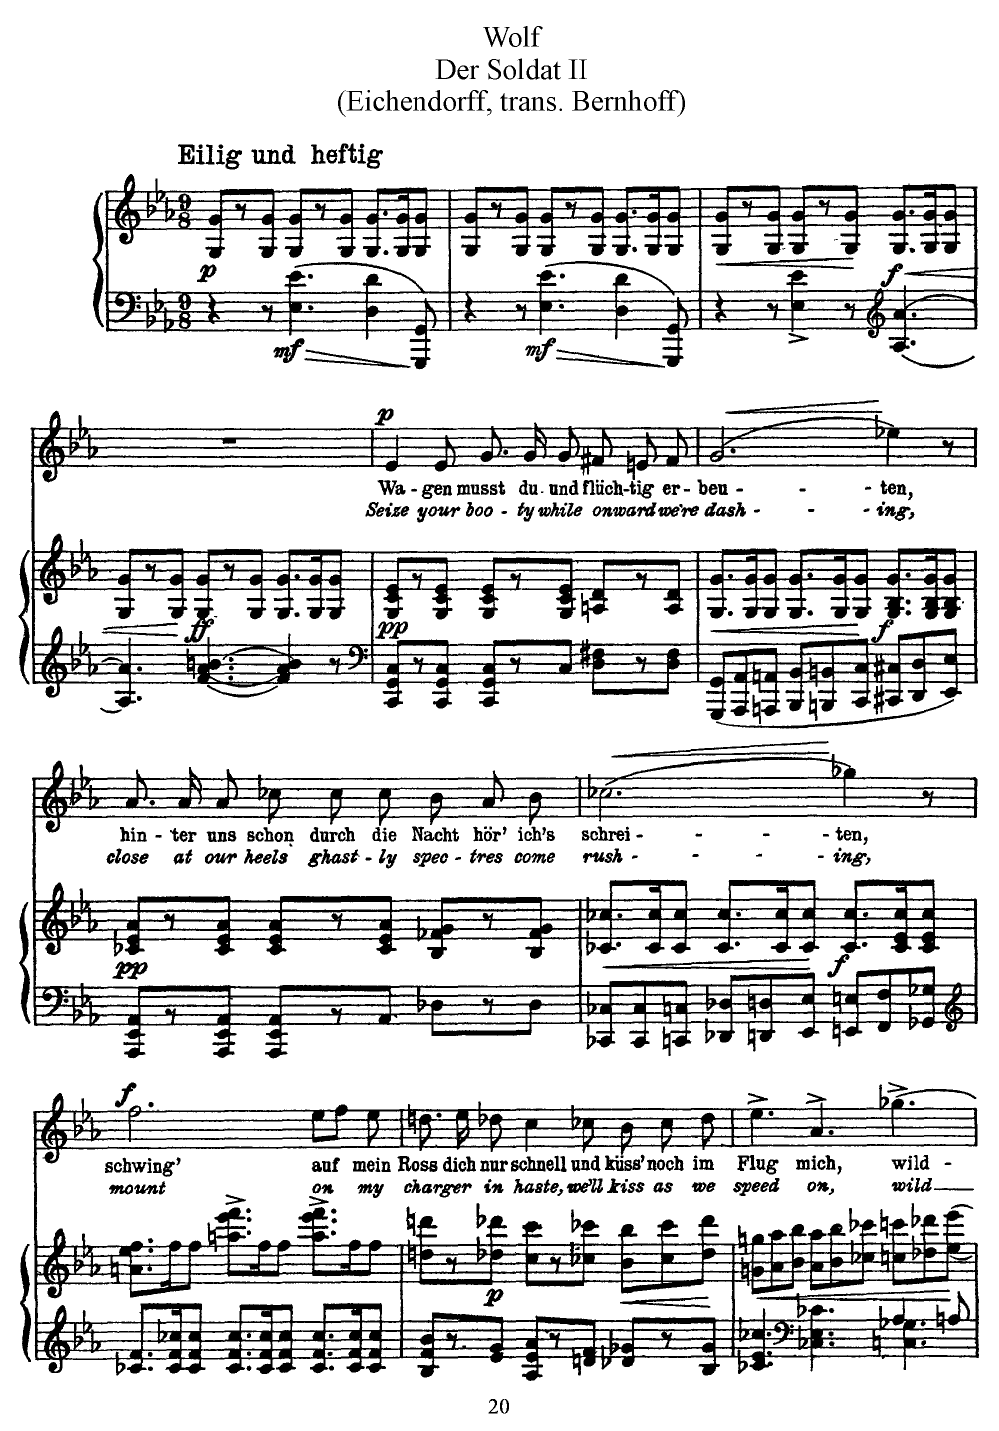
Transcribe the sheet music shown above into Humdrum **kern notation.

**kern	**kern	**dynam	**kern	**text	**text	**dynam
*part2	*part2	*part2	*part1	*part1	*part1	*part1
*staff3	*staff2	*staff2/3	*staff1	*staff1	*staff1	*staff1
*I"Piano	*	*	*I"Voice	*	*	*
*I'Pno	*	*	*	*	*	*
*clefF4	*clefG2	*	*clefG2	*	*	*
*k[b-e-a-]	*k[b-e-a-]	*	*k[]	*	*	*
*M9/8	*M9/8	*	*M9/8	*	*	*
=1	=1	=1	=1	=1	=1	=1
!	!	!	!LO:TX:a:B:t=Eilig und heftig	!	!	!
!	!	!LO:DY:b	!	!	!	!
4r	8G/ 8g/L	p	8%9r	.	.	.
.	8r	.	.	.	.	.
8r	8G/ 8g/J	.	.	.	.	.
!	!	!LO:DY:b=2	!	!	!	!
4.E-\ 4.e-\	8G/ 8g/L	mf	.	.	.	.
.	8r	.	.	.	.	.
.	8G/ 8g/J	.	.	.	.	.
4D\ 4d\	8.G/ 8.g/L	.	.	.	.	.
.	16G/ 16g/K	.	.	.	.	.
8GGG/ 8GG/	8G/ 8g/J	.	.	.	.	.
=2	=2	=2	=2	=2	=2	=2
4r	8G/ 8g/L	.	8%9r	.	.	.
.	8r	.	.	.	.	.
8r	8G/ 8g/J	.	.	.	.	.
!	!	!LO:DY:b=2	!	!	!	!
4.E-\ 4.e-\	8G/ 8g/L	mf	.	.	.	.
.	8r	.	.	.	.	.
.	8G/ 8g/J	.	.	.	.	.
4D\ 4d\	8.G/ 8.g/L	.	.	.	.	.
.	16G/ 16g/K	.	.	.	.	.
8GGG/ 8GG/	8G/ 8g/J	.	.	.	.	.
=3	=3	=3	=3	=3	=3	=3
*	*	*	*k[b-e-a-]	*	*	*
!	!	!LO:HP:b	!	!	!	!
4r	8G/ 8g/L	<	8%9r	.	.	.
.	8r	.	.	.	.	.
8r	8G/ 8g/J	.	.	.	.	.
4E-\^ 4e-\^	8G/ 8g/L	.	.	.	.	.
.	8r	.	.	.	.	.
8r	8G/ 8g/J	.	.	.	.	.
*clefG2	*	*	*	*	*	*
!	!	!LO:DY:n=1:b	!	!	!	!
[4.A-/ [4.a-/	8.G/ 8.g/L	[ f	.	.	.	.
!	!	!LO:HP:b	!	!	!	!
.	16G/ 16g/K	<	.	.	.	.
.	8G/ 8g/J	.	.	.	.	.
=4	=4	=4	=4	=4	=4	=4
4.A-/] 4.a-/]	8G/ 8g/L	.	8%9r	.	.	.
.	8r	.	.	.	.	.
.	8G/ 8g/J	.	.	.	.	.
!	!	!LO:DY:n=1:b	!	!	!	!
[4.f/ [<4.a-/ [4.bn/	8G/ 8g/L	[ ff	.	.	.	.
.	8r	.	.	.	.	.
.	8G/ 8g/J	.	.	.	.	.
4f/] 4a-/] 4b/]	8.G/ 8.g/L	.	.	.	.	.
.	16G/ 16g/K	.	.	.	.	.
8r	8G/ 8g/J	.	.	.	.	.
=5	=5	=5	=5	=5	=5	=5
*clefF4	*	*	*	*	*	*
!	!	!LO:DY:b	!	!	!	!LO:DY:a
8CC/ 8GG/ 8C/L	8G/ 8c/ 8e-/L	pp	4e-/	Wa-	Seize	p
8r	8r	.	.	.	.	.
8CC/ 8GG/ 8C/J	8G/ 8c/ 8e-/J	.	8e-/	-gen	your	.
8CC/ 8GG/ 8C/L	8G/ 8c/ 8e-/L	.	8.g/	musst	boo-	.
8r	8r	.	.	.	.	.
.	.	.	16g/	du	-ty	.
8C/J	8G/ 8c/ 8e-/J	.	8g/	und	while	.
8D\ 8F#X\L	8An/ 8d/L	.	8f#X/	flüch-	on-	.
8r	8r	.	8en/	-tig	-wards	.
8D\ 8F#\J	8A/ 8d/J	.	8f#/	er-	we’re	.
=6	=6	=6	=6	=6	=6	=6
!	!	!LO:HP:b	!	!	!	!LO:HP:b
8GGG/ 8GG/L	8.G/ 8.g/L	<	(2.g/	-beu-	dash-	<
8AAA-/ 8AA-/	.	.	.	.	.	.
.	16G/ 16g/K	.	.	.	.	.
8AAAn/ 8AAn/J	8G/ 8g/J	.	.	.	.	.
8BBB-/ 8BB-/L	8.G/ 8.g/L	.	.	.	.	.
8BBBn/ 8BBn/	.	.	.	.	.	.
.	16G/ 16g/K	.	.	.	.	.
8CC/ 8C/J	8G/ 8g/J	.	.	.	.	.
!	!	!LO:DY:n=1:b	!	!	!	!
8CC#X/ 8C#X/L	8.G/ 8.B-/ 8.g/L	[ f	4ee-X\)	-ten,	-ing,	[
8DD/ 8D/	.	.	.	.	.	.
.	16G/ 16B-/ 16g/K	.	.	.	.	.
8EE-/ 8E-/J	8G/ 8B-/ 8g/J	.	8r	.	.	.
=7	=7	=7	=7	=7	=7	=7
!	!	!LO:DY:b	!	!	!	!
8AAA-/ 8EE-/ 8AA-/L	8c-X/ 8e-/ 8a-/L	pp	8.a-/	hin-	close	.
8r	8r	.	.	.	.	.
.	.	.	16a-/	-ter	at	.
8AAA-/ 8EE-/ 8AA-/J	8c-/ 8e-/ 8a-/J	.	8a-/	uns	our	.
8AAA-/ 8EE-/ 8AA-/L	8c-/ 8e-/ 8a-/L	.	8cc-X\	schon	heels	.
8r	8r	.	8cc-\	durch	ghast-	.
8AA-/J	8c-/ 8e-/ 8a-/J	.	8cc-\	die	-ly	.
8D-X\L	8B-/ 8f-X/ 8g/L	.	8b-\	Nacht	spec-	.
8r	8r	.	8a-/	hör’	-tres	.
8D-\J	8B-/ 8f-/ 8g/J	.	8b-\	ich’s	come	.
=8	=8	=8	=8	=8	=8	=8
!	!	!LO:HP:b	!	!	!	!LO:HP:b
8CC-X/ 8C-X/L	8.c-X/ 8.cc-X/L	<	(2.cc-X\	schrei-	rush-	<
8CC-/ 8C-/	.	.	.	.	.	.
.	16c-/ 16cc-/K	.	.	.	.	.
8CCn/ 8Cn/J	8c-/ 8cc-/J	.	.	.	.	.
8DD-X/ 8D-X/L	8.c-/ 8.cc-/L	.	.	.	.	.
8DDn/ 8Dn/	.	.	.	.	.	.
.	16c-/ 16cc-/K	.	.	.	.	.
8EE-/ 8E-/J	8c-/ 8cc-/J	[	.	.	.	.
!	!	!LO:DY:b	!	!	!	!
8EEn/ 8En/L	8.c-/ 8.cc-/L	f	4gg-X\)	-ten,	-ing,	[
8FF/ 8F/	.	.	.	.	.	.
.	16c-/ 16e-/ 16cc-/K	.	.	.	.	.
8GG-X/ 8G-X/J	8c-/ 8e-/ 8cc-/J	.	8r	.	.	.
=9	=9	=9	=9	=9	=9	=9
*clefG2	*	*	*	*	*	*
!	!	!	!	!	!	!LO:DY:a
8.c-X/ 8.f/L	8.an\ 8.ee-\ 8.ff\L	.	2.ff\	schwing’	mount	f
16c-/ 16f/ 16cc-X/K	16ff\K	.	.	.	.	.
8c-/ 8f/ 8cc-/J	8ff\J	.	.	.	.	.
8.c-/ 8.f/ 8.cc-/L	8.aan\^ 8.eee-\^ 8.fff\^L	.	.	.	.	.
16c-/ 16f/ 16cc-/K	16ff\K	.	.	.	.	.
8c-/ 8f/ 8cc-/J	8ff\J	.	.	.	.	.
8.c-/ 8.f/ 8.cc-/L	8.aa\^ 8.eee-\^ 8.fff\^L	.	8ee-\L	auf	on	.
.	.	.	8ff\J	.	.	.
16c-/ 16f/ 16cc-/K	16ff\K	.	.	.	.	.
8c-/ 8f/ 8cc-/J	8ff\J	.	8ee-\	mein	my	.
=10	=10	=10	=10	=10	=10	=10
8B-/ 8f/ 8b-/L	8ddn\ 8dddn\L	.	8.ddn\	Ross	char-	.
8r	8r	.	.	.	.	.
.	.	.	16ee-\	dich	-ger	.
!	!	!LO:DY:b	!	!	!	!
8e-/ 8g/J	8dd-X\ 8ddd-X\J	p	8dd-X\	nur	in	.
8A-/ 8e-/ 8a-/L	8cc\ 8ccc\L	.	4cc\	schnell	haste,	.
8r	8r	.	.	.	.	.
8dn/ 8f/J	8cc-X\ 8ccc-X\J	.	8cc-X\	und	we’ll	.
!	!	!LO:HP:b	!	!	!	!
8d-X/ 8g-X/L	8b-\ 8bb-\L	<	8b-\	küss’	kiss	.
8r	8cc-\ 8ccc-\	.	8cc-\	noch	as	.
8B-/ 8g-/J	8dd-\ 8ddd-\J	.	8dd-\	im	we	.
.	.	[	.	.	.	.
=11	=11	=11	=11	=11	=11	=11
*^	*	*	*	*	*	*
!	!	!	!LO:HP:b	!	!	!	!
4.ryy	4.c-X/ 4.e-/ 4.cc-X/	8gn\ 8ggn\L	<	4.ee-^\	Flug	speed	.
.	.	8a-\ 8aa-\	.	.	.	.	.
.	.	8b-\ 8bb-\J	.	.	.	.	.
*clefF4	*	*	*	*	*	*	*
4.C-X\ 4.E-\ 4.c-X\	4.ryy	8a-\ 8aa-\L	.	4.a-^/	mich,	on,	.
.	.	8b-\ 8bb-\	.	.	.	.	.
.	.	8cc-X\ 8ccc-X\J	.	.	.	.	.
4A-/	4.Cn\ 4.G-X\	8ccn\ 8cccn\L	.	[4.gg-X^\	wild-	wild	.
.	.	8dd-X\ 8ddd-X\	.	.	.	.	.
8An/	.	[8ee-\ [8eee-\J	[	.	.	.	.
*v	*v	*	*	*	*	*	*
=	=	=	=	=	=	=
*-	*-	*-	*-	*-	*-	*-
